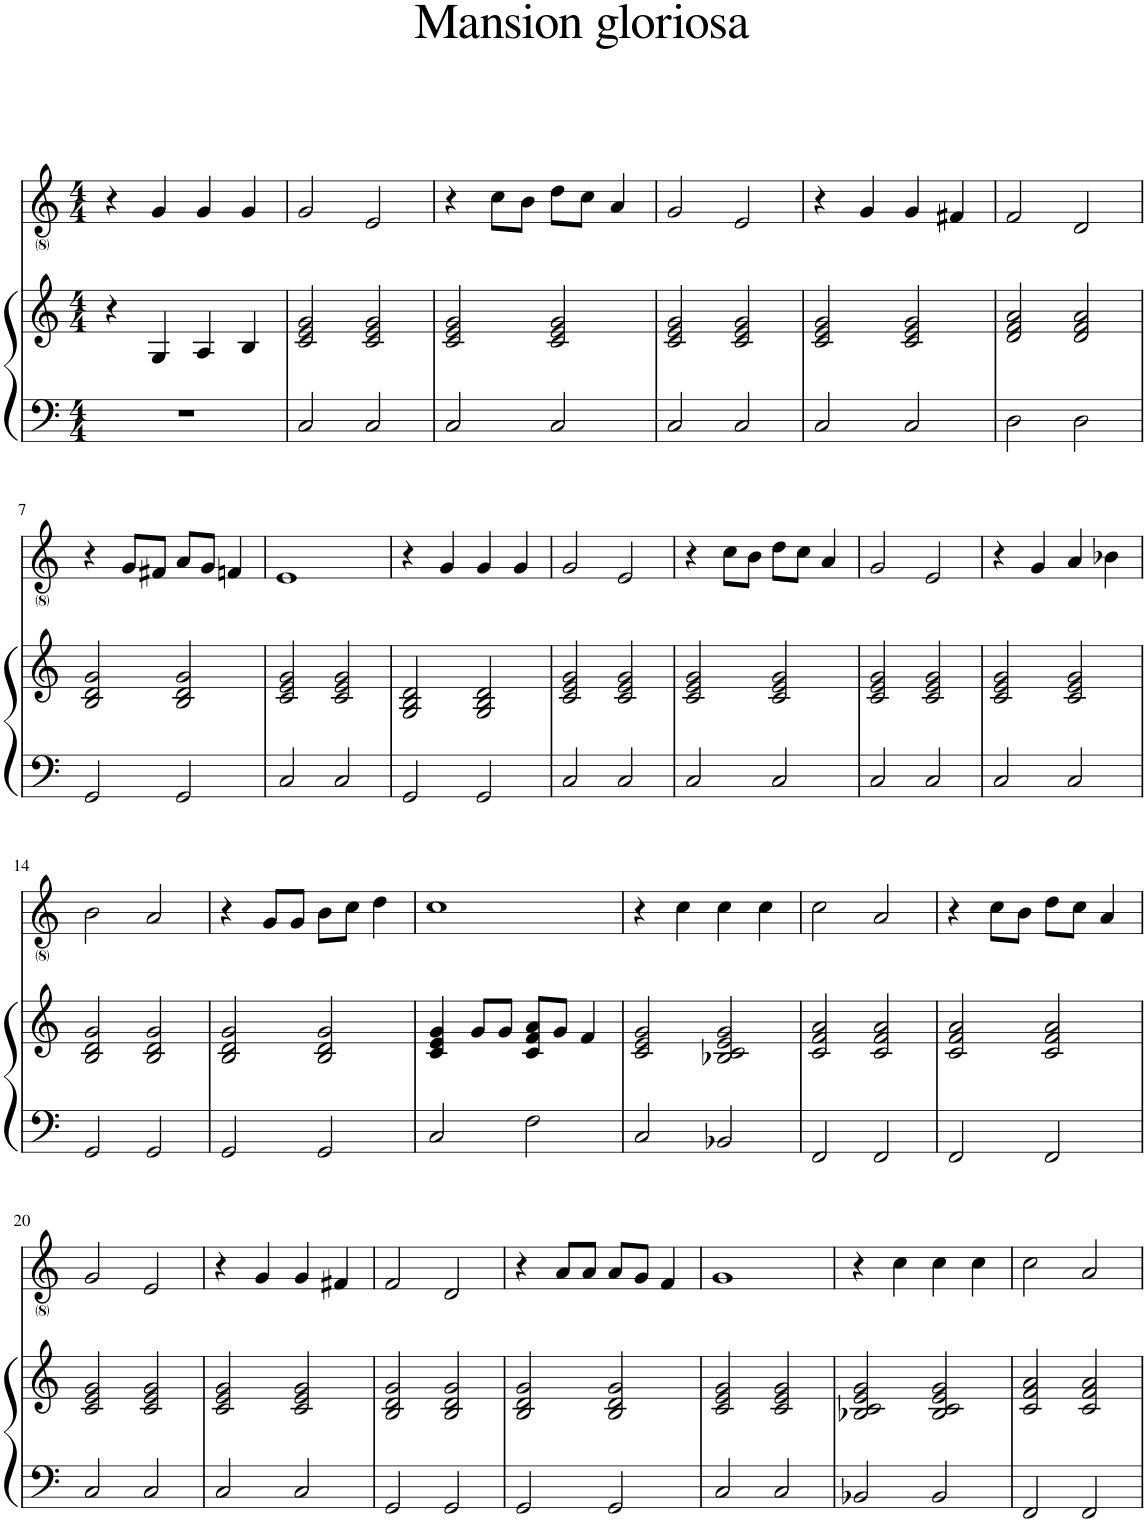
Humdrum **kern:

**kern	**kern	**kern
*part2	*part2	*part1
*staff3	*staff2	*staff1
*I"Piano	*	*I"Voice
*I'Pno	*	*
*clefF4	*clefG2	*clefG2
*k[]	*k[]	*k[]
*M4/4	*M4/4	*M4/4
=1	=1	=1
1r	4r	4r
.	4G/	4g/
.	4A/	4g/
.	4B/	4g/
=2	=2	=2
2C/	2c/ 2e/ 2g/	2g/
2C/	2c/ 2e/ 2g/	2e/
=3	=3	=3
2C/	2c/ 2e/ 2g/	4r
.	.	8cc\L
.	.	8b\J
2C/	2c/ 2e/ 2g/	8dd\L
.	.	8cc\J
.	.	4a/
=4	=4	=4
2C/	2c/ 2e/ 2g/	2g/
2C/	2c/ 2e/ 2g/	2e/
=5	=5	=5
2C/	2c/ 2e/ 2g/	4r
.	.	4g/
2C/	2c/ 2e/ 2g/	4g/
.	.	4f#X/
=6	=6	=6
2D\	2d/ 2f/ 2a/	2f/
2D\	2d/ 2f/ 2a/	2d/
!!LO:LB:g=z
=7	=7	=7
2GG/	2B/ 2d/ 2g/	4r
.	.	8g/L
.	.	8f#X/J
2GG/	2B/ 2d/ 2g/	8a/L
.	.	8g/J
.	.	4fn/
=8	=8	=8
2C/	2c/ 2e/ 2g/	1e
2C/	2c/ 2e/ 2g/	.
=9	=9	=9
2GG/	2G/ 2B/ 2d/	4r
.	.	4g/
2GG/	2G/ 2B/ 2d/	4g/
.	.	4g/
=10	=10	=10
2C/	2c/ 2e/ 2g/	2g/
2C/	2c/ 2e/ 2g/	2e/
=11	=11	=11
2C/	2c/ 2e/ 2g/	4r
.	.	8cc\L
.	.	8b\J
2C/	2c/ 2e/ 2g/	8dd\L
.	.	8cc\J
.	.	4a/
=12	=12	=12
2C/	2c/ 2e/ 2g/	2g/
2C/	2c/ 2e/ 2g/	2e/
=13	=13	=13
2C/	2c/ 2e/ 2g/	4r
.	.	4g/
2C/	2c/ 2e/ 2g/	4a/
.	.	4b-X\
!!LO:LB:g=z
=14	=14	=14
2GG/	2B/ 2d/ 2g/	2b\
2GG/	2B/ 2d/ 2g/	2a/
=15	=15	=15
2GG/	2B/ 2d/ 2g/	4r
.	.	8g/L
.	.	8g/J
2GG/	2B/ 2d/ 2g/	8b\L
.	.	8cc\J
.	.	4dd\
=16	=16	=16
2C/	4c/ 4e/ 4g/	1cc
.	8g/L	.
.	8g/J	.
2F\	8c/ 8f/ 8a/L	.
.	8g/J	.
.	4f/	.
=17	=17	=17
2C/	2c/ 2e/ 2g/	4r
.	.	4cc\
2BB-X/	2B-X/ 2c/ 2e/ 2g/	4cc\
.	.	4cc\
=18	=18	=18
2FF/	2c/ 2f/ 2a/	2cc\
2FF/	2c/ 2f/ 2a/	2a/
=19	=19	=19
2FF/	2c/ 2f/ 2a/	4r
.	.	8cc\L
.	.	8b\J
2FF/	2c/ 2f/ 2a/	8dd\L
.	.	8cc\J
.	.	4a/
!!LO:LB:g=z
=20	=20	=20
2C/	2c/ 2e/ 2g/	2g/
2C/	2c/ 2e/ 2g/	2e/
=21	=21	=21
2C/	2c/ 2e/ 2g/	4r
.	.	4g/
2C/	2c/ 2e/ 2g/	4g/
.	.	4f#X/
=22	=22	=22
2GG/	2B/ 2d/ 2g/	2f/
2GG/	2B/ 2d/ 2g/	2d/
=23	=23	=23
2GG/	2B/ 2d/ 2g/	4r
.	.	8a/L
.	.	8a/J
2GG/	2B/ 2d/ 2g/	8a/L
.	.	8g/J
.	.	4f/
=24	=24	=24
2C/	2c/ 2e/ 2g/	1g
2C/	2c/ 2e/ 2g/	.
=25	=25	=25
2BB-X/	2B-X/ 2c/ 2e/ 2g/	4r
.	.	4cc\
2BB-/	2B-/ 2c/ 2e/ 2g/	4cc\
.	.	4cc\
=26	=26	=26
2FF/	2c/ 2f/ 2a/	2cc\
2FF/	2c/ 2f/ 2a/	2a/
=	=	=
*-	*-	*-
